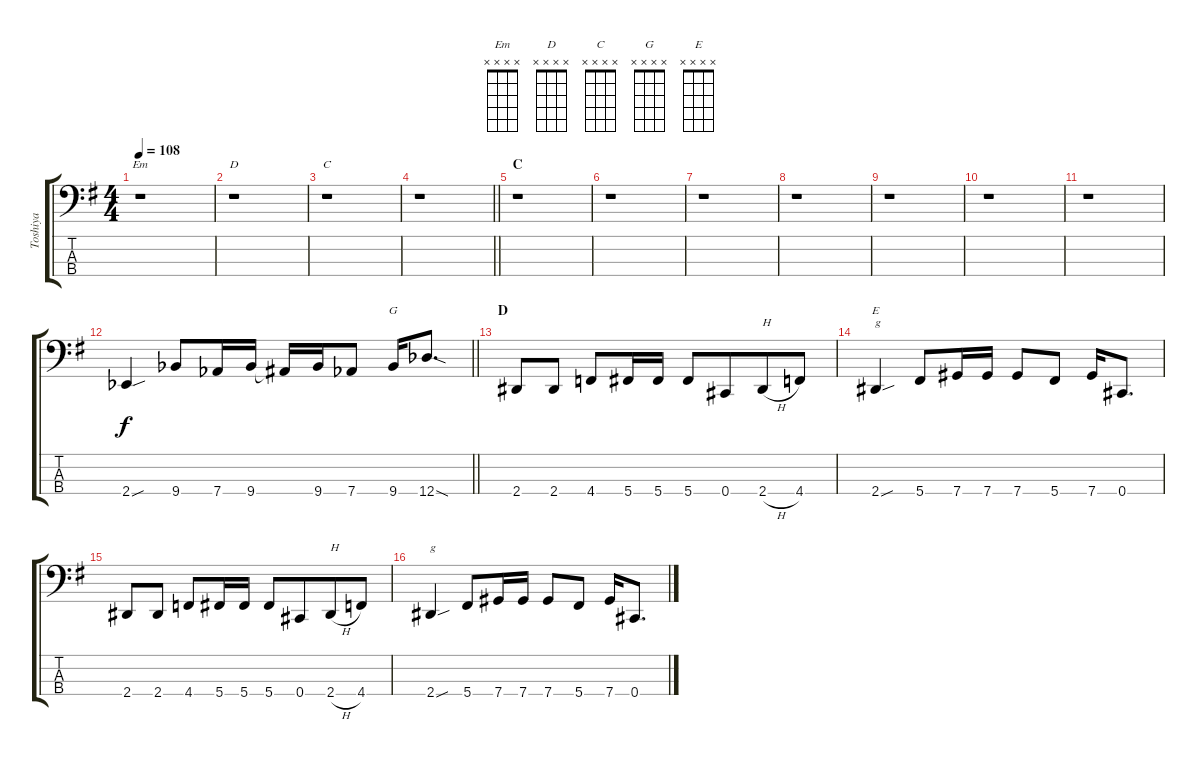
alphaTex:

\track ("Toshiya" "Toshiya") {instrument electricbasspick}
\staff {score tabs}
\tuning (Gb2 Db2 Ab1 Db1) {hide}
\chord ("Em" x x x x)
\chord ("D" x x x x)
\chord ("C" x x x x)
\chord ("G" x x x x)
\chord ("E" x x x x)
\ts (4 4)
\tempo 108
\clef f4
\ks eminor
r.1{ch "Em" dy f} |
r.1{ch "D"} |
r.1{ch "C"} |
\barLineRight lightlight
r.1 |
\section ("" "C")
r.1 |
r.1 |
r.1 |
r.1 |
r.1 |
r.1 |
r.1 |
\barLineRight lightlight
2.4{sou acc b}.4 9.4{acc b}.8 7.4{acc b}.16 9.4{acc b}.16 9.4{t}.16 9.4{acc b}.16 7.4{acc b}.8 9.4{acc b}.16{ch "G"} 12.4{sod acc b}.8{d} |
\section ("" "D")
2.4.8 2.4.8 4.4.8 5.4.16 5.4.16 5.4.8 0.4.8{beam merge} 2.4{h}.8{txt "H"} 4.4.8 |
2.4{sou}.4{ch "E" txt "g"} 5.4.8 7.4.16 7.4.16 7.4.8 5.4.8 7.4.16 0.4.8{d} |
2.4.8 2.4.8 4.4.8 5.4.16 5.4.16 5.4.8 0.4.8{beam merge} 2.4{h}.8{txt "H"} 4.4.8 |
2.4{sou}.4{txt "g"} 5.4.8 7.4.16 7.4.16 7.4.8 5.4.8 7.4.16 0.4.8{d}
